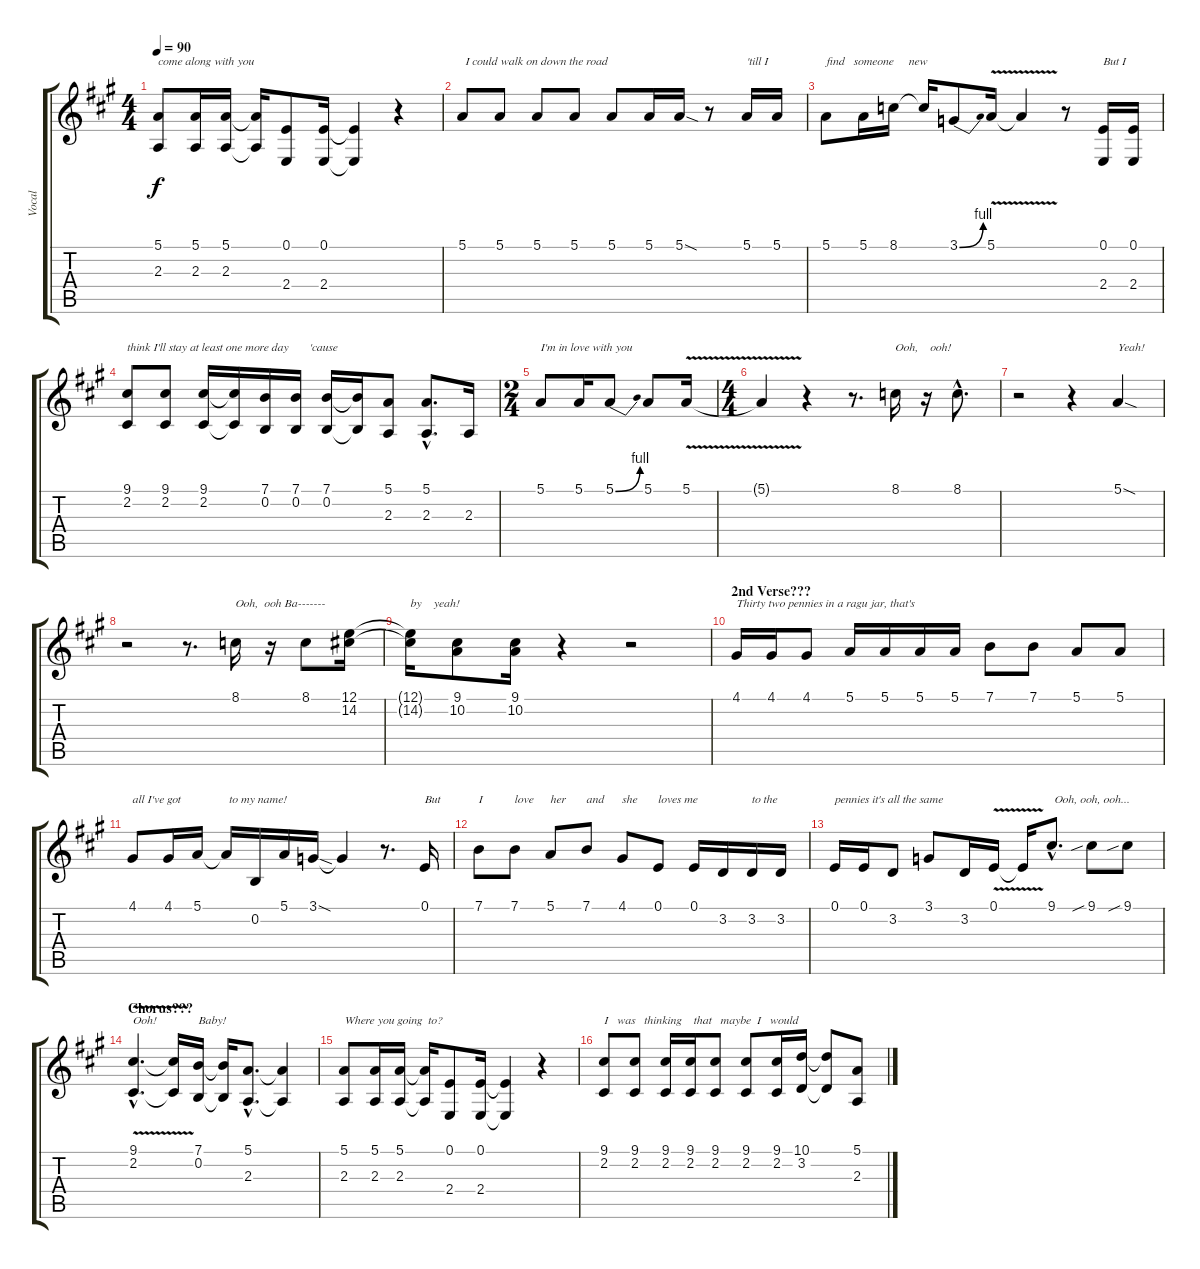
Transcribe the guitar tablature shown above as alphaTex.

\track ("Vocal" "Vocal") {instrument viola}
\staff {score tabs}
\tuning (E4 B3 G3 D3 A2 E2) {hide}
\ts (4 4)
\tempo 90
\clef g2
\ks a
(5.1 2.3).8{txt "come along with you" dy f} (5.1 2.3).16 (5.1 2.3).16 (5.1{t} 2.3{t}).16 (0.1 2.4).8 (0.1 2.4).16 (0.1{t} 2.4{t}).4 r.4 |
5.1.8{txt " I could walk on down the road"} 5.1.8 5.1.8 5.1.8 5.1.8 5.1.16 5.1{sod}.16 r.8 5.1.16{txt "'till I"} 5.1.16 |
5.1.8{txt "find   someone     new"} 5.1.16 8.1.16 8.1{t}.16 3.1{be (bend 0 0 60 4)}.8 5.1{v}.16 5.1{t}.4 r.8 (0.1 2.4).16{txt "But I"} (0.1 2.4).16 |
(9.1 2.2).8{txt "think I'll stay at least one more day       'cause"} (9.1 2.2).8 (9.1 2.2).16 (9.1{t} 2.2{t}).16 (7.1 0.2).16 (7.1 0.2).16 (7.1 0.2).16 (7.1{t} 0.2{t}).16 (5.1 2.3).8 (5.1{hac} 2.3{hac}).8{d} 2.3.16 |
\ts (2 4)
5.1.8{txt "I'm in love with you"} 5.1.16 5.1{be (bend 0 0 60 4)}.8 5.1.8 5.1{v}.16 |
\ts (4 4)
5.1{t}.4 r.4 r.8{d} 8.1.16{txt "Ooh,    ooh!"} r.16 8.1{hac}.8{d} |
r.2 r.4 5.1{sod}.4{txt "Yeah!"} |
r.2 r.8{d} 8.1.16{txt "Ooh,  ooh Ba-------    "} r.16 8.1.8 (12.1 14.2).16 |
(12.1{t} 14.2{t}).16{txt "by    yeah!"} (9.1 10.2).8 (9.1 10.2).16 r.4 r.2 |
\section ("" "2nd Verse???")
4.1.16{txt "Thirty two pennies in a ragu jar, that's"} 4.1.16 4.1.8 5.1.16 5.1.16 5.1.16 5.1.16 7.1.8 7.1.8 5.1.8 5.1.8 |
4.1.8{txt "all I've got"} 4.1.16 5.1.16 5.1{t}.16{txt " to my name!"} 0.2.16 5.1.16 3.1{sod}.16 3.1{t}.4 r.8{d} 0.1.16{txt "But"} |
7.1.8{txt "I"} 7.1.8{txt "love"} 5.1.8{txt "her"} 7.1.8{txt "and"} 4.1.8{txt "she"} 0.1.8{txt "loves me"} 0.1.16 3.2.16 3.2.16{txt "to the"} 3.2.16 |
0.1.16{txt "pennies it's all the same"} 0.1.16 3.2.8 3.1.8 3.2.16 0.1{v}.16 0.1{t}.16 9.1{hac}.8{d txt " Ooh, ooh, ooh..."} 9.1{sib}.8 9.1{sib}.8 |
\section ("" "Chorus???")
(9.1{v hac} 2.2{v hac}).4{d txt "Ooh!"} (9.1{t} 2.2{t}).16 (7.1 0.2).16{txt "Baby!"} (7.1{t} 0.2{t}).16 (5.1{hac} 2.3{hac}).8{d} (5.1{t} 2.3{t}).4 |
(5.1 2.3).8{txt "Where you going  to?"} (5.1 2.3).16 (5.1 2.3).16 (5.1{t} 2.3{t}).16 (0.1 2.4).8 (0.1 2.4).16 (0.1{t} 2.4{t}).4 r.4 |
(9.1 2.2).8{txt "I   was   thinking    that   maybe  I   would"} (9.1 2.2).8 (9.1 2.2).16 (9.1 2.2).16 (9.1 2.2).8 (9.1 2.2).8 (9.1 2.2).16 (10.1 3.2).16 (10.1{t} 3.2{t}).8 (5.1 2.3).8
